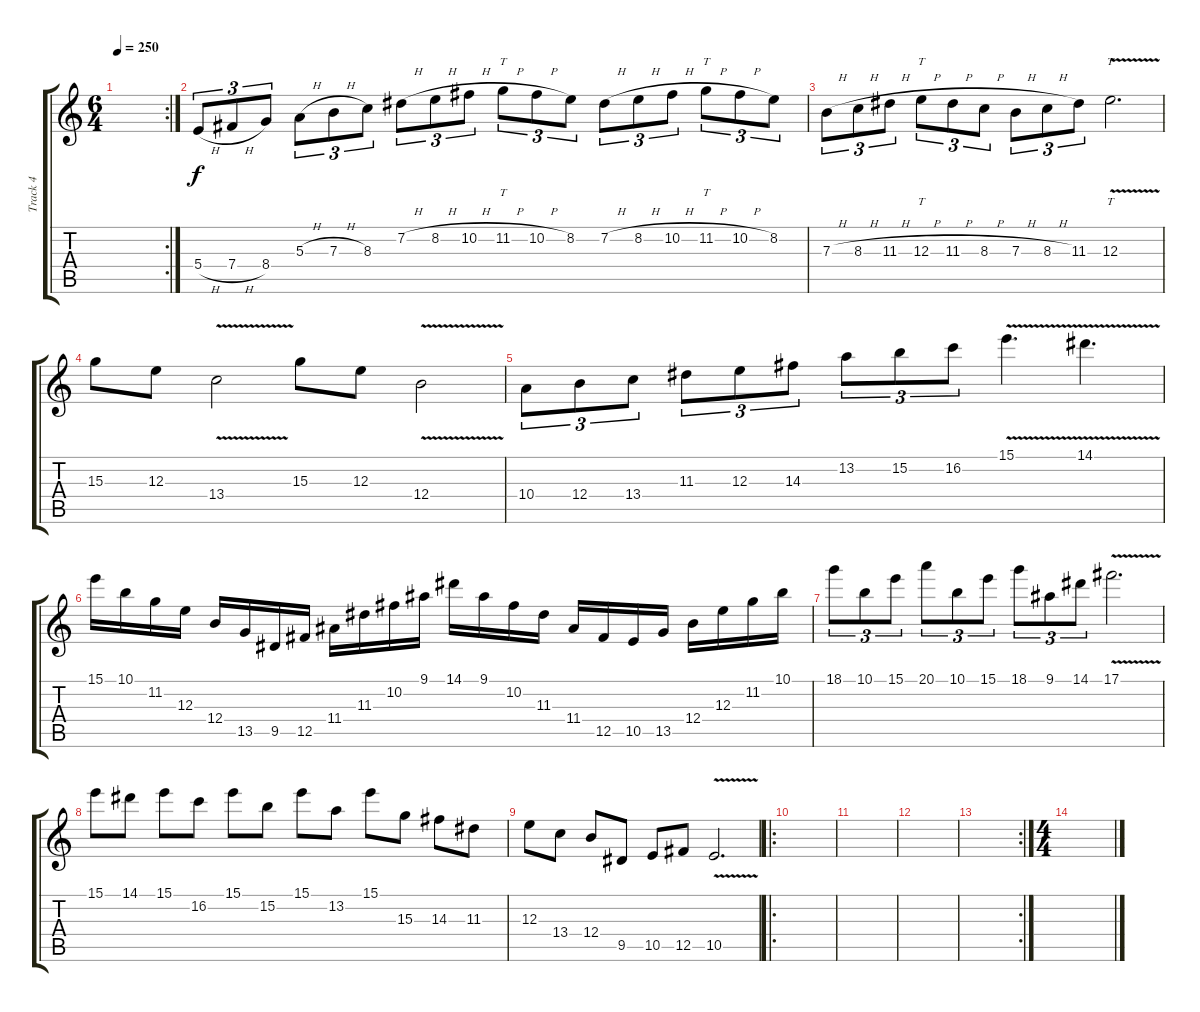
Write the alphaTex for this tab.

\track ("Track 4" "Track 4") {instrument distortionguitar}
\staff {score tabs}
\tuning (Db4 Ab3 E3 B2 Gb2 Db2) {hide}
\rc 2
\ts (6 4)
\tempo 250
\clef g2
\ks c
|
5.4{h}.8{tu (3 2)} 7.4{h}.8{tu (3 2)} 8.4.8{tu (3 2)} 5.3{h}.8{tu (3 2)} 7.3{h}.8{tu (3 2)} 8.3.8{tu (3 2)} 7.2{h}.8{tu (3 2)} 8.2{h}.8{tu (3 2)} 10.2{h}.8{tu (3 2)} 11.2{h}.8{tt tu (3 2)} 10.2{h}.8{tu (3 2)} 8.2.8{tu (3 2)} 7.2{h}.8{tu (3 2)} 8.2{h}.8{tu (3 2)} 10.2{h}.8{tu (3 2)} 11.2{h}.8{tt tu (3 2)} 10.2{h}.8{tu (3 2)} 8.2.8{tu (3 2)} |
7.3{h}.8{tu (3 2)} 8.3{h}.8{tu (3 2)} 11.3{h}.8{tu (3 2)} 12.3{h}.8{tt tu (3 2)} 11.3{h}.8{tu (3 2)} 8.3{h}.8{tu (3 2)} 7.3{h}.8{tu (3 2)} 8.3{h}.8{tu (3 2)} 11.3.8{tu (3 2)} 12.3{v}.2{tt d} |
15.3.8 12.3.8 13.4{v}.2 15.3.8 12.3.8 12.4{v}.2 |
10.4.8{tu (3 2)} 12.4.8{tu (3 2)} 13.4.8{tu (3 2)} 11.3.8{tu (3 2)} 12.3.8{tu (3 2)} 14.3.8{tu (3 2)} 13.2.8{tu (3 2)} 15.2.8{tu (3 2)} 16.2.8{tu (3 2)} 15.1{v}.4{d} 14.1{v}.4{d} |
15.1.16 10.1.16 11.2.16 12.3.16 12.4.16 13.5.16 9.5.16 12.5.16 11.4.16 11.3.16 10.2.16 9.1.16 14.1.16 9.1.16 10.2.16 11.3.16 11.4.16 12.5.16 10.5.16 13.5.16 12.4.16 12.3.16 11.2.16 10.1.16 |
18.1.8{tu (3 2)} 10.1.8{tu (3 2)} 15.1.8{tu (3 2)} 20.1.8{tu (3 2)} 10.1.8{tu (3 2)} 15.1.8{tu (3 2)} 18.1.8{tu (3 2)} 9.1.8{tu (3 2)} 14.1.8{tu (3 2)} 17.1{v}.2{d} |
15.1.8 14.1.8 15.1.8 16.2.8 15.1.8 15.2.8 15.1.8 13.2.8 15.1.8 15.3.8 14.3.8 11.3.8 |
12.3.8 13.4.8 12.4.8 9.5.8 10.5.8 12.5.8 10.5{v}.2{d} |
\ro
|
|
|
\rc 2
|
\ts (4 4)
